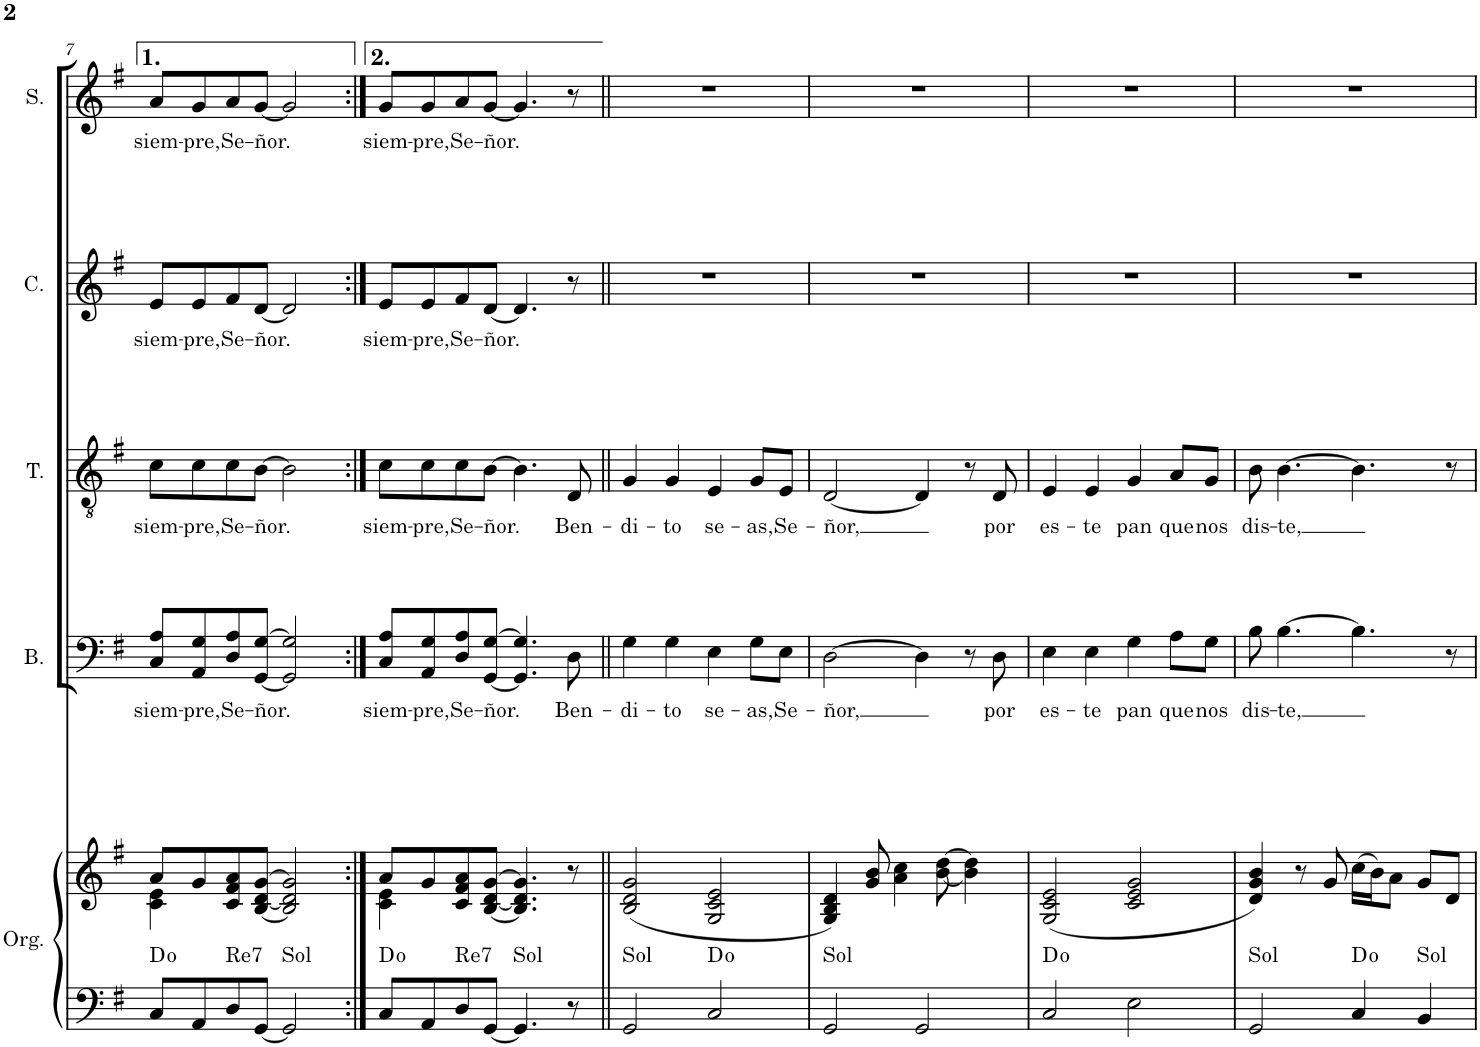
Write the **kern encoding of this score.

**kern	**kern	**harte	**kern	**text	**kern	**text	**kern	**text	**kern	**text
*part5	*part5	*part5	*part4	*part4	*part3	*part3	*part2	*part2	*part1	*part1
*staff6	*staff5	*	*staff4	*staff4	*staff3	*staff3	*staff2	*staff2	*staff1	*staff1
*I"Órgano	*	*	*I"Bajo	*	*I"Tenor	*	*I"Contralto	*	*I"Soprano	*
*	*	*	*I'B.	*	*I'T.	*	*I'C.	*	*I'S.	*
!!LO:PB:g=z
*clefF4	*clefG2	*	*clefF4	*	*clefGv2	*	*clefG2	*	*clefG2	*
*k[f#]	*k[f#]	*	*k[f#]	*	*k[f#]	*	*k[f#]	*	*k[f#]	*
*M4/4	*M4/4	*	*M4/4	*	*M4/4	*	*M4/4	*	*M4/4	*
*met(c)	*met(c)	*	*met(c)	*	*met(c)	*	*met(c)	*	*met(c)	*
=7	=7	=7	=7	=7	=7	=7	=7	=7	=7	=7
*	*^	*	*	*	*	*	*	*	*	*
!	!	!	!	!	!LO:LY:b	!	!LO:LY:b	!	!LO:LY:b	!	!LO:LY:b
8C/L	8a/L	4c\ 4e\	D:dim	8C/ 8A/L	siem-	8c\L	siem-	8e/L	siem-	8a/L	siem-
!	!	!	!	!	!LO:LY:b	!	!LO:LY:b	!	!LO:LY:b	!	!LO:LY:b
8AAn/	8g/	.	.	8AA/ 8G/	-pre,	8c\	-pre,	8e/	-pre,	8g/	-pre,
!	!	!	!LO:H:kt=Re7	!	!LO:LY:b	!	!LO:LY:b	!	!LO:LY:b	!	!LO:LY:b
8D/	8c/ 8f#/ 8a/	2.ryy	N	8D/ 8A/	Se-	8c\	Se-	8f#/	Se-	8a/	Se-
!	!	!	!	!	!LO:LY:b	!	!LO:LY:b	!	!LO:LY:b	!	!LO:LY:b
[8GG/J	[8B/ [8d/ [8g/J	.	.	[8GG/ [8G/J	-ñor.	[8B\J	-ñor.	[8d/J	-ñor.	[8g/J	-ñor.
!	!	!	!LO:H:kt=Sol	!	!	!	!	!	!	!	!
2GG/]	2B/] 2d/] 2g/]	.	N	2GG/] 2G/]	.	2B\]	.	2d/]	.	2g/]	.
=8:|!	=8:|!	=8:|!	=8:|!	=8:|!	=8:|!	=8:|!	=8:|!	=8:|!	=8:|!	=8:|!	=8:|!
!	!	!	!	!	!LO:LY:b	!	!LO:LY:b	!	!LO:LY:b	!	!LO:LY:b
8C/L	8a/L	4c\ 4e\	D:dim	8C/ 8A/L	siem-	8c\L	siem-	8e/L	siem-	8g/L	siem-
!	!	!	!	!	!LO:LY:b	!	!LO:LY:b	!	!LO:LY:b	!	!LO:LY:b
8AAn/	8g/	.	.	8AA/ 8G/	-pre,	8c\	-pre,	8e/	-pre,	8g/	-pre,
!	!	!	!LO:H:kt=Re7	!	!LO:LY:b	!	!LO:LY:b	!	!LO:LY:b	!	!LO:LY:b
8D/	8c/ 8f#/ 8a/	2.ryy	N	8D/ 8A/	Se-	8c\	Se-	8f#/	Se-	8a/	Se-
!	!	!	!	!	!LO:LY:b	!	!LO:LY:b	!	!LO:LY:b	!	!LO:LY:b
[8GG/J	[8B/ [8d/ [8g/J	.	.	[8GG/ [8G/J	-ñor.	[8B\J	-ñor.	[8d/J	-ñor.	[8g/J	-ñor.
!	!	!	!LO:H:kt=Sol	!	!	!	!	!	!	!	!
4.GG/]	4.B/] 4.d/] 4.g/]	.	N	4.GG/] 4.G/]	.	4.B\]	.	4.d/]	.	4.g/]	.
!	!	!	!	!	!LO:LY:b	!	!LO:LY:b	!	!	!	!
8r	8r	.	.	8D\	Ben-	8D/	Ben-	8r	.	8r	.
*	*v	*v	*	*	*	*	*	*	*	*	*
=9||	=9||	=9||	=9||	=9||	=9||	=9||	=9||	=9||	=9||	=9||
!	!	!LO:H:kt=Sol	!	!LO:LY:b	!	!LO:LY:b	!	!	!	!
2GG/	(2B/ 2d/ 2g/	N	4G\	-di-	4G/	-di-	1r	.	1r	.
!	!	!	!	!LO:LY:b	!	!LO:LY:b	!	!	!	!
.	.	.	4G\	-to	4G/	-to	.	.	.	.
!	!	!	!	!LO:LY:b	!	!LO:LY:b	!	!	!	!
2C/	2G/ 2c/ 2e/	D:dim	4E\	se-	4E/	se-	.	.	.	.
!	!	!	!	!LO:LY:b	!	!LO:LY:b	!	!	!	!
.	.	.	8G\L	-as,	8G/L	-as,	.	.	.	.
!	!	!	!	!LO:LY:b	!	!LO:LY:b	!	!	!	!
.	.	.	8E\J	Se-	8E/J	Se-	.	.	.	.
=10	=10	=10	=10	=10	=10	=10	=10	=10	=10	=10
!	!	!LO:H:kt=Sol	!	!LO:LY:b	!	!LO:LY:b	!	!	!	!
2GG/	4G/ 4B/ 4d/)	N	[2D\	-ñor,	[2D/	-ñor,	1r	.	1r	.
.	8g/ 8b/	.	.	.	.	.	.	.	.	.
.	4a\ 4cc\	.	.	.	.	.	.	.	.	.
2GG/	.	.	4D\]	.	4D/]	.	.	.	.	.
.	[8b\ [8dd\	.	.	.	.	.	.	.	.	.
.	4b\] 4dd\]	.	8r	.	8r	.	.	.	.	.
!	!	!	!	!LO:LY:b	!	!LO:LY:b	!	!	!	!
.	.	.	8D\	por	8D/	por	.	.	.	.
=11	=11	=11	=11	=11	=11	=11	=11	=11	=11	=11
!	!	!	!	!LO:LY:b	!	!LO:LY:b	!	!	!	!
2C/	(2G/ 2c/ 2e/	D:dim	4E\	es-	4E/	es-	1r	.	1r	.
!	!	!	!	!LO:LY:b	!	!LO:LY:b	!	!	!	!
.	.	.	4E\	-te	4E/	-te	.	.	.	.
!	!	!	!	!LO:LY:b	!	!LO:LY:b	!	!	!	!
2E\	2c/ 2e/ 2g/	.	4G\	pan	4G/	pan	.	.	.	.
!	!	!	!	!LO:LY:b	!	!LO:LY:b	!	!	!	!
.	.	.	8A\L	que	8A/L	que	.	.	.	.
!	!	!	!	!LO:LY:b	!	!LO:LY:b	!	!	!	!
.	.	.	8G\J	nos	8G/J	nos	.	.	.	.
=12	=12	=12	=12	=12	=12	=12	=12	=12	=12	=12
!	!	!LO:H:kt=Sol	!	!LO:LY:b	!	!LO:LY:b	!	!	!	!
2GG/	4d/ 4g/ 4b/)	N	8B\	dis-	8B\	dis-	1r	.	1r	.
!	!	!	!	!LO:LY:b	!	!LO:LY:b	!	!	!	!
.	.	.	[4.B\	-te,	[4.B\	-te,	.	.	.	.
.	8r	.	.	.	.	.	.	.	.	.
.	8g/	.	.	.	.	.	.	.	.	.
4C/	(16cc\LL	D:dim	4.B\]	.	4.B\]	.	.	.	.	.
.	16b\J)	.	.	.	.	.	.	.	.	.
.	8a\J	.	.	.	.	.	.	.	.	.
!	!	!LO:H:kt=Sol	!	!	!	!	!	!	!	!
4BB/	8g/L	N	.	.	.	.	.	.	.	.
.	8d/J	.	8r	.	8r	.	.	.	.	.
=	=	=	=	=	=	=	=	=	=	=
*-	*-	*-	*-	*-	*-	*-	*-	*-	*-	*-
